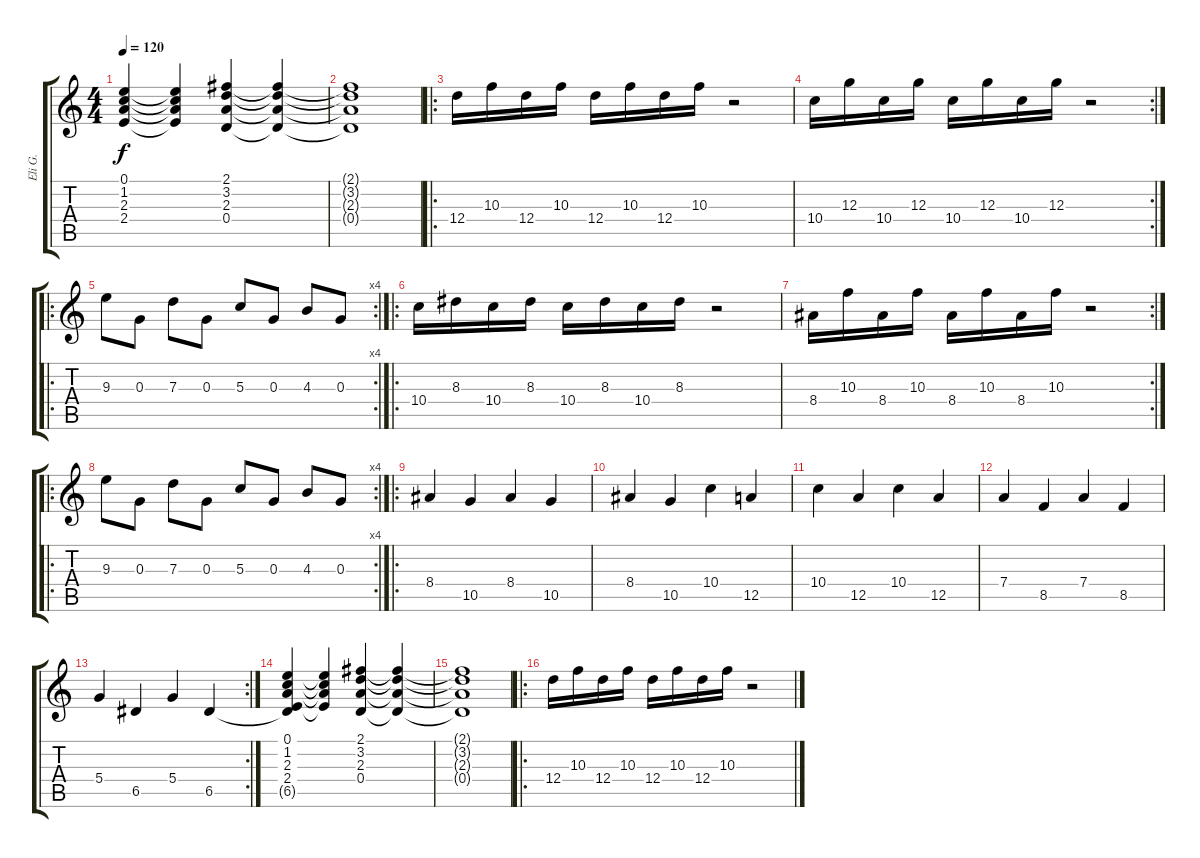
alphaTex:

\track ("Eli G." "Eli G.") {instrument distortionguitar}
\staff {score tabs}
\tuning (E4 B3 G3 D3 A2 E2) {hide}
\ts (4 4)
\tempo 120
\clef g2
\ks c
(0.1 1.2 2.3 2.4).4{dy f instrument distortionguitar} (0.1{t} 1.2{t} 2.3{t} 2.4{t}).4 (2.1 3.2 2.3 0.4).4 (2.1{t} 3.2{t} 2.3{t} 0.4{t}).4 |
(2.1{t} 3.2{t} 2.3{t} 0.4{t}).1 |
\ro
12.4.16 10.3.16 12.4.16 10.3.16 12.4.16 10.3.16 12.4.16 10.3.16 r.2 |
\rc 2
10.4.16 12.3.16 10.4.16 12.3.16 10.4.16 12.3.16 10.4.16 12.3.16 r.2 |
\ro
\rc 4
9.3.8 0.3.8 7.3.8 0.3.8 5.3.8 0.3.8 4.3.8 0.3.8 |
\ro
10.4.16 8.3.16 10.4.16 8.3.16 10.4.16 8.3.16 10.4.16 8.3.16 r.2 |
\rc 2
8.4.16 10.3.16 8.4.16 10.3.16 8.4.16 10.3.16 8.4.16 10.3.16 r.2 |
\ro
\rc 4
9.3.8 0.3.8 7.3.8 0.3.8 5.3.8 0.3.8 4.3.8 0.3.8 |
\ro
8.4.4 10.5.4 8.4.4 10.5.4 |
8.4.4 10.5.4 10.4.4 12.5.4 |
10.4.4 12.5.4 10.4.4 12.5.4 |
7.4.4 8.5.4 7.4.4 8.5.4 |
\rc 2
5.4.4 6.5.4 5.4.4 6.5.4 |
(0.1 1.2 2.3 2.4 6.5{t}).4 (0.1{t} 1.2{t} 2.3{t} 2.4{t}).4 (2.1 3.2 2.3 0.4).4 (2.1{t} 3.2{t} 2.3{t} 0.4{t}).4 |
(2.1{t} 3.2{t} 2.3{t} 0.4{t}).1 |
\ro
12.4.16 10.3.16 12.4.16 10.3.16 12.4.16 10.3.16 12.4.16 10.3.16 r.2
